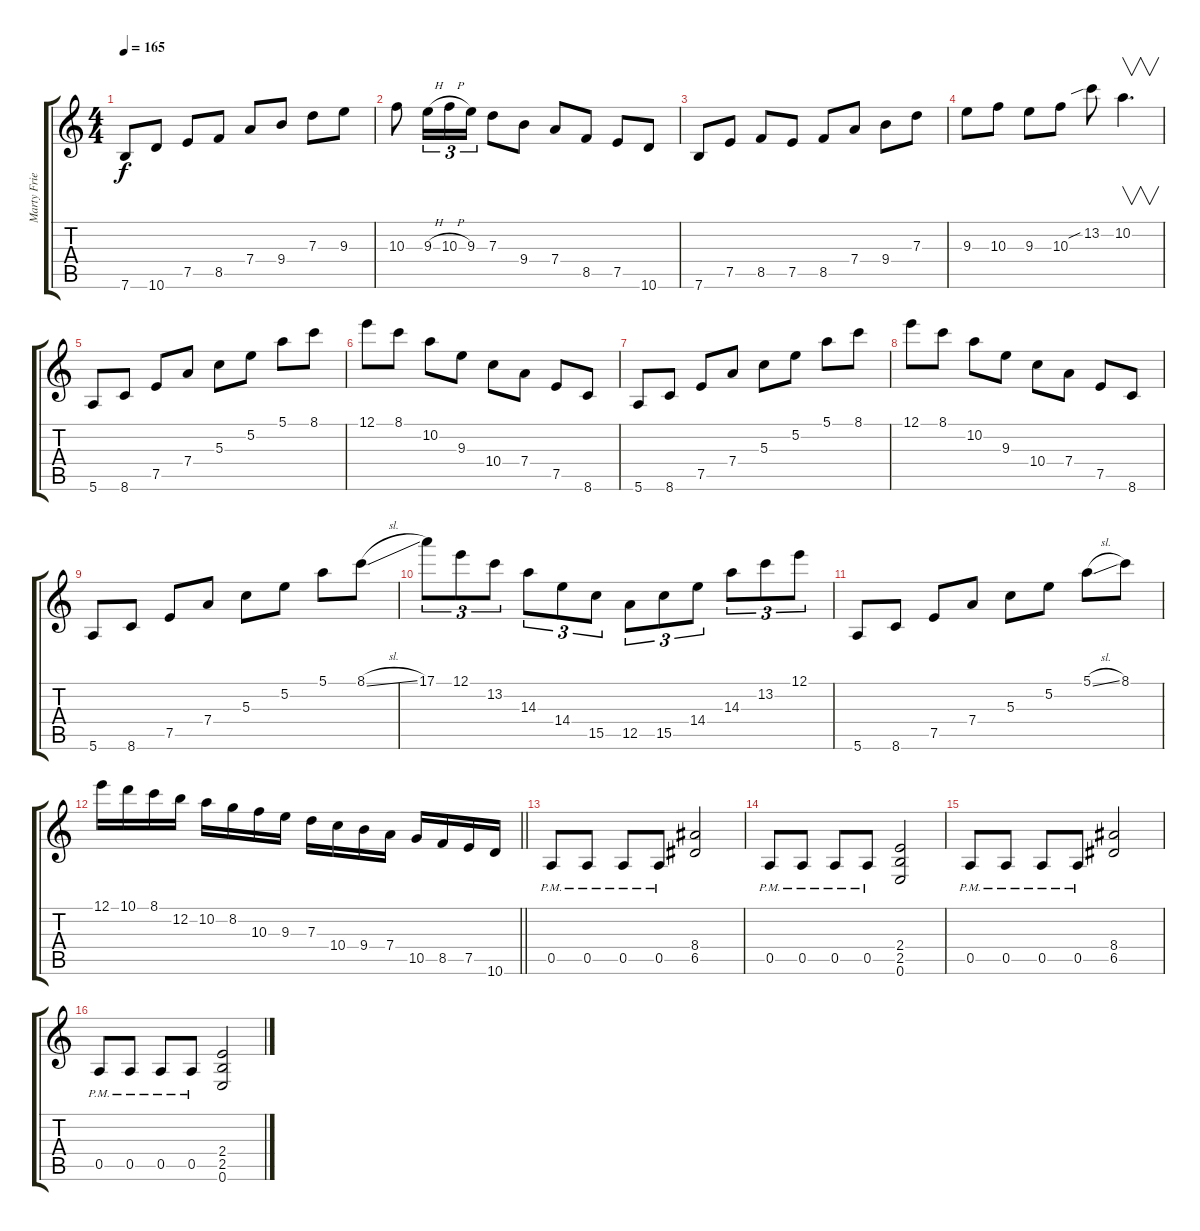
\track ("Marty Friedman" "Marty Frie") {instrument distortionguitar}
\staff {score tabs}
\tuning (E4 B3 G3 D3 A2 E2) {hide}
\ts (4 4)
\tempo 165
\clef g2
\ks c
7.6.8{dy f} 10.6.8 7.5.8 8.5.8 7.4.8 9.4.8 7.3.8 9.3.8 |
10.3.8 9.3{h}.16{tu (3 2)} 10.3{h}.16{tu (3 2)} 9.3.16{tu (3 2)} 7.3.8 9.4.8 7.4.8 8.5.8 7.5.8 10.6.8 |
7.6.8 7.5.8 8.5.8 7.5.8 8.5.8 7.4.8 9.4.8 7.3.8 |
9.3.8 10.3.8 9.3.8 10.3.8 13.2{sib}.8 10.2.4{v d} |
5.6.8 8.6.8 7.5.8 7.4.8 5.3.8 5.2.8 5.1.8 8.1.8 |
12.1.8 8.1.8 10.2.8 9.3.8 10.4.8 7.4.8 7.5.8 8.6.8 |
5.6.8 8.6.8 7.5.8 7.4.8 5.3.8 5.2.8 5.1.8 8.1.8 |
12.1.8 8.1.8 10.2.8 9.3.8 10.4.8 7.4.8 7.5.8 8.6.8 |
5.6.8 8.6.8 7.5.8 7.4.8 5.3.8 5.2.8 5.1.8 8.1{sl}.8 |
17.1.8{tu (3 2)} 12.1.8{tu (3 2)} 13.2.8{tu (3 2)} 14.3.8{tu (3 2)} 14.4.8{tu (3 2)} 15.5.8{tu (3 2)} 12.5.8{tu (3 2)} 15.5.8{tu (3 2)} 14.4.8{tu (3 2)} 14.3.8{tu (3 2)} 13.2.8{tu (3 2)} 12.1.8{tu (3 2)} |
5.6.8 8.6.8 7.5.8 7.4.8 5.3.8 5.2.8 5.1{sl}.8 8.1.8 |
\barLineRight lightlight
12.1.16 10.1.16 8.1.16 12.2.16 10.2.16 8.2.16 10.3.16 9.3.16 7.3.16 10.4.16 9.4.16 7.4.16 10.5.16 8.5.16 7.5.16 10.6.16 |
0.5{pm}.8 0.5{pm}.8 0.5{pm}.8 0.5{pm}.8 (8.4 6.5).2 |
0.5{pm}.8 0.5{pm}.8 0.5{pm}.8 0.5{pm}.8 (2.4 2.5 0.6).2 |
0.5{pm}.8 0.5{pm}.8 0.5{pm}.8 0.5{pm}.8 (8.4 6.5).2 |
0.5{pm}.8 0.5{pm}.8 0.5{pm}.8 0.5{pm}.8 (2.4 2.5 0.6).2
